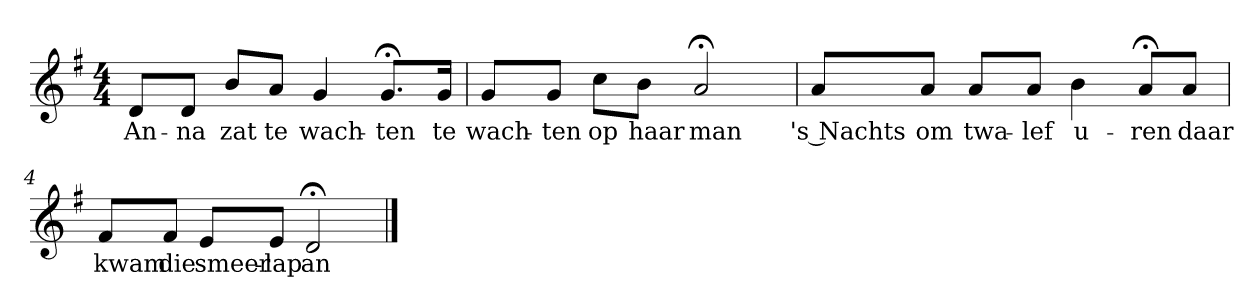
**kern	**text
*part1	*part1
*staff1	*staff1
*k[f#]	*
*G:	*
*M4/4	*
*MM120	*
=1	=1
8dL	An-
8dJ	-na
8bL	zat
8aJ	te
4g	wach-
8.g;<L	-ten
16gJk	te
=2	=2
8gL	wach-
8gJ	-ten
8ccL	op
8bJ	haar
2a;<	man
=3	=3
8aL	's Nachts
8aJ	om
8aL	twa-
8aJ	-lef
4b	u-
8a;<L	-ren
8aJ	daar
=4	=4
8f#L	kwam
8f#J	die
8eL	smeer-
8eJ	-lap
2d;<	an
==	==
*-	*-
